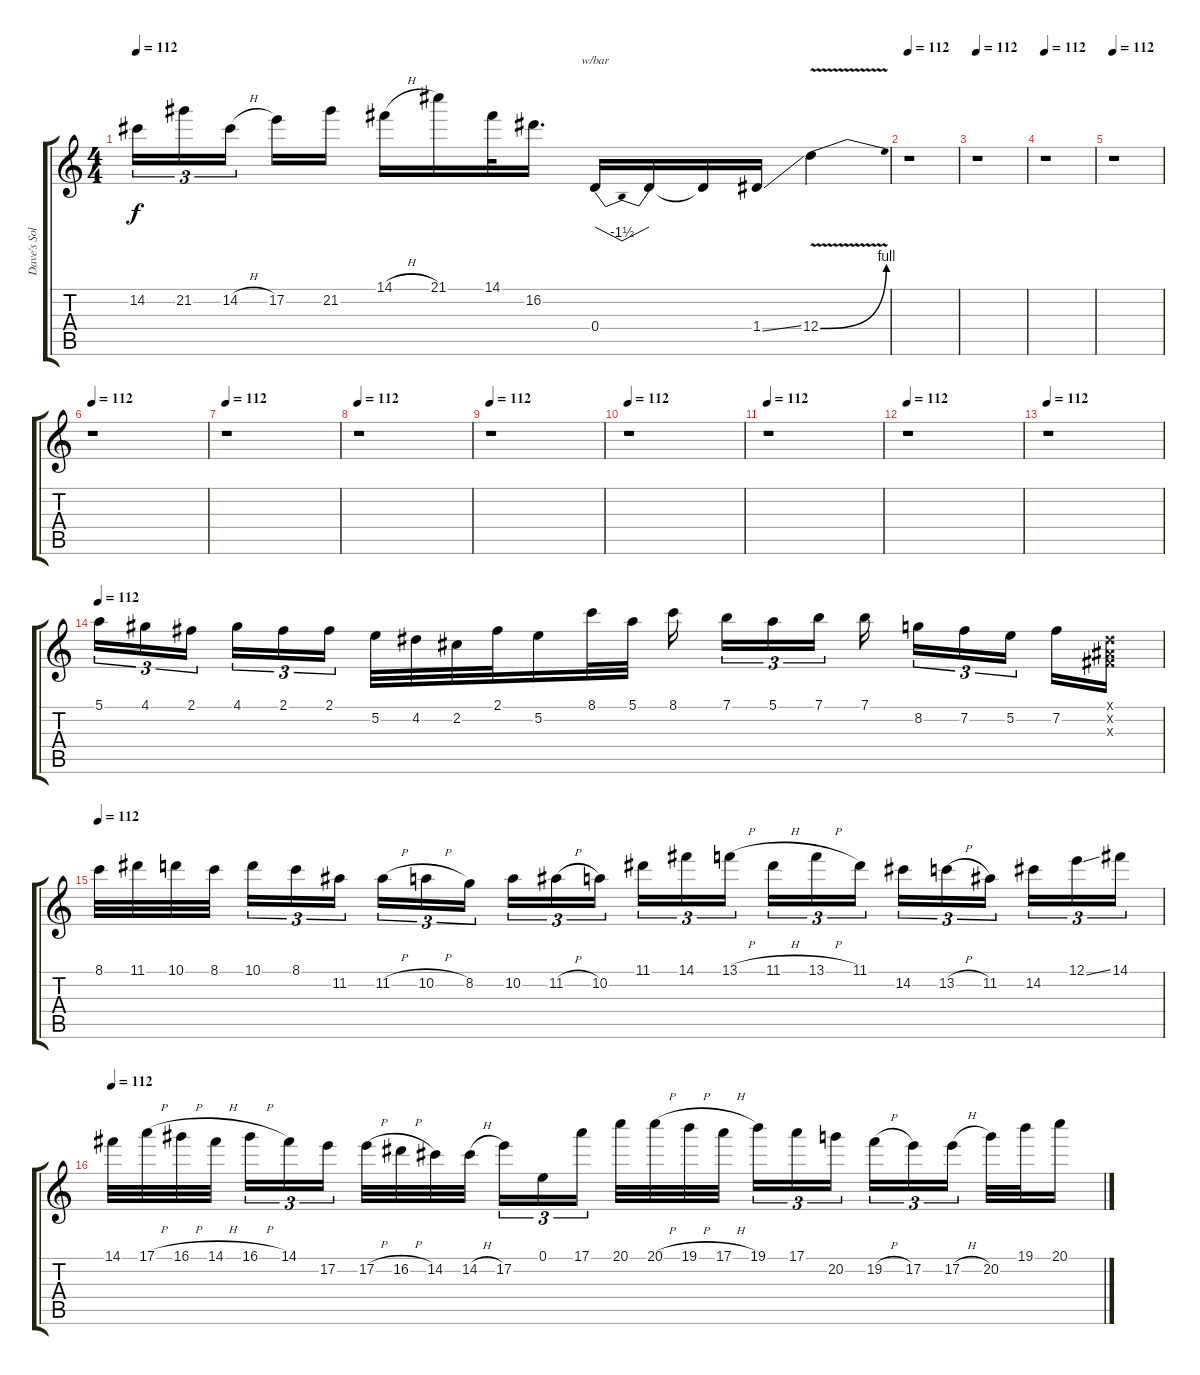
\track ("Dave's Solo" "Dave's Sol") {instrument distortionguitar}
\staff {score tabs}
\tuning (E4 B3 G3 D3 A2 E2) {hide}
\ts (4 4)
\tempo 112
\clef g2
\ks c
14.2.16{tu (3 2) dy f} 21.2.16{tu (3 2)} 14.2{h}.16{tu (3 2) beam splitsecondary} 17.2.16 21.2.16 14.1{h}.16 21.1.16 14.1.32 16.2.16{d} 0.4.16{tbe (dip default 0 0 30 -6 60 0)} 0.4{t}.16 0.4{t}.16 1.4{ss}.16 12.4{be (bend 0 0 60 4) v}.4 |
\tempo 112
r.1 |
\tempo 112
r.1 |
\tempo 112
r.1 |
\tempo 112
r.1 |
\tempo 112
r.1 |
\tempo 112
r.1 |
\tempo 112
r.1 |
\tempo 112
r.1 |
\tempo 112
r.1 |
\tempo 112
r.1 |
\tempo 112
r.1 |
\tempo 112
r.1 |
\tempo 112
5.1.16{tu (3 2)} 4.1.16{tu (3 2)} 2.1.16{tu (3 2) beam splitsecondary} 4.1.16{tu (3 2)} 2.1.16{tu (3 2)} 2.1.16{tu (3 2)} 5.2.32 4.2.32 2.2.32 2.1.32 5.2.16 8.1.32 5.1.32 8.1.16{beam splitsecondary} 7.1.16{tu (3 2)} 5.1.16{tu (3 2)} 7.1.16{tu (3 2) beam splitsecondary} 7.1.16 8.2.16{tu (3 2)} 7.2.16{tu (3 2)} 5.2.16{tu (3 2) beam splitsecondary} 7.2.16 (-1.1{x} -1.2{x} -1.3{x}).16 |
\tempo 112
8.1.32 11.1.32 10.1.32 8.1.32{beam splitsecondary} 10.1.16{tu (3 2)} 8.1.16{tu (3 2)} 11.2.16{tu (3 2)} 11.2{h}.16{tu (3 2)} 10.2{h}.16{tu (3 2)} 8.2.16{tu (3 2) beam splitsecondary} 10.2.16{tu (3 2)} 11.2{h}.16{tu (3 2)} 10.2.16{tu (3 2)} 11.1.16{tu (3 2)} 14.1.16{tu (3 2)} 13.1{h}.16{tu (3 2) beam splitsecondary} 11.1{h}.16{tu (3 2)} 13.1{h}.16{tu (3 2)} 11.1.16{tu (3 2)} 14.2.16{tu (3 2)} 13.2{h}.16{tu (3 2)} 11.2.16{tu (3 2) beam splitsecondary} 14.2.16{tu (3 2)} 12.1{ss}.16{tu (3 2)} 14.1.16{tu (3 2)} |
\tempo 112
14.1.32 17.1{h}.32 16.1{h}.32 14.1{h}.32{beam splitsecondary} 16.1{h}.16{tu (3 2)} 14.1.16{tu (3 2)} 17.2.16{tu (3 2)} 17.2{h}.32 16.2{h}.32 14.2.32 14.2{h}.32{beam splitsecondary} 17.2.16{tu (3 2)} 0.1.16{tu (3 2)} 17.1.16{tu (3 2)} 20.1.32 20.1{h}.32 19.1{h}.32 17.1{h}.32{beam splitsecondary} 19.1.16{tu (3 2)} 17.1.16{tu (3 2)} 20.2.16{tu (3 2)} 19.2{h}.16{tu (3 2)} 17.2.16{tu (3 2)} 17.2{h}.16{tu (3 2) beam splitsecondary} 20.2.32 19.1.32 20.1.16
